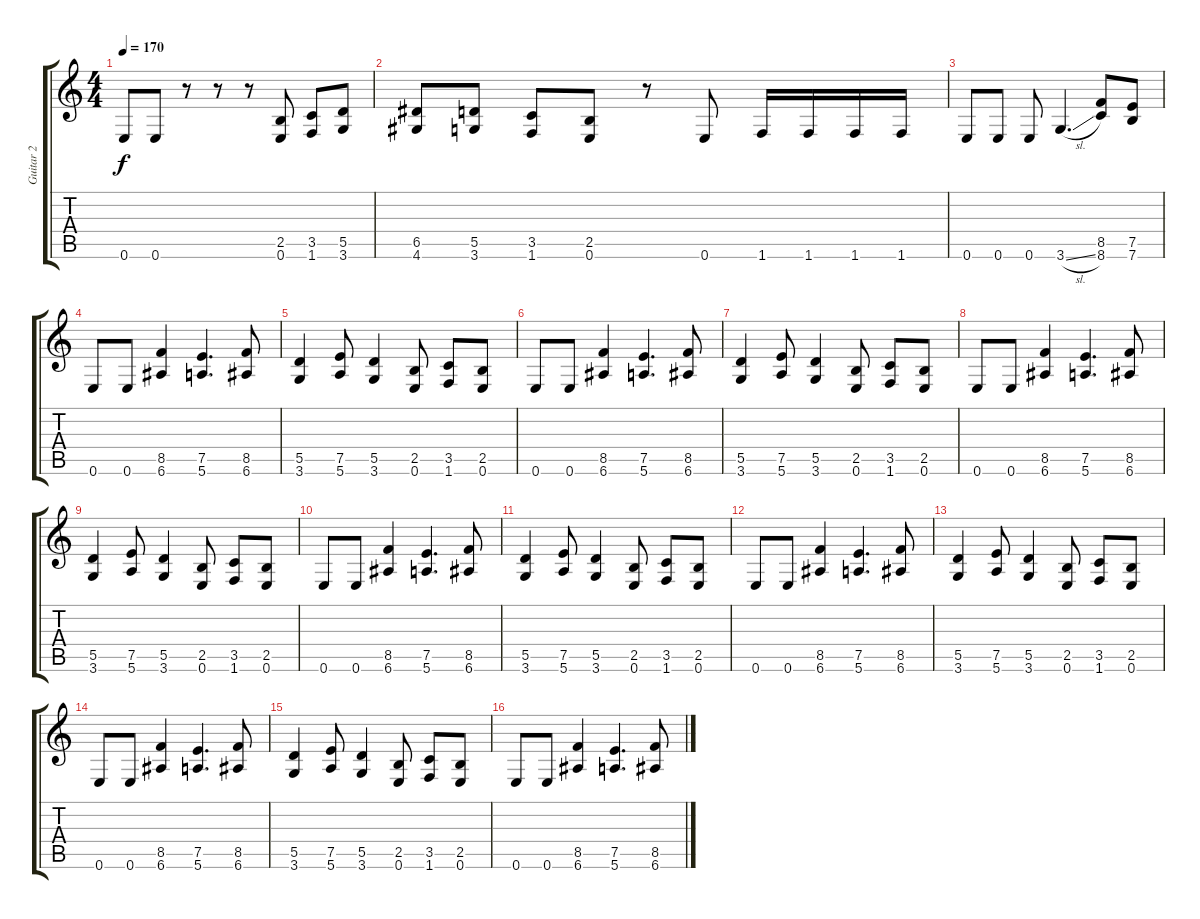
\track ("Guitar 2" "Guitar 2") {instrument overdrivenguitar}
\staff {score tabs}
\tuning (E4 B3 G3 D3 A2 E2) {hide}
\ts (4 4)
\tempo 170
\clef g2
\ks c
0.6.8{dy f} 0.6.8 r.8 r.8 r.8 (2.5 0.6).8 (3.5 1.6).8 (5.5 3.6).8 |
(6.5 4.6).8 (5.5 3.6).8 (3.5 1.6).8 (2.5 0.6).8 r.8 0.6.8 1.6.16 1.6.16 1.6.16 1.6.16 |
0.6.8 0.6.8 0.6.8 3.6{sl}.4{d} (8.5 8.6).8 (7.5 7.6).8 |
0.6.8 0.6.8 (8.5 6.6).4 (7.5 5.6).4{d} (8.5 6.6).8 |
(5.5 3.6).4 (7.5 5.6).8 (5.5 3.6).4 (2.5 0.6).8 (3.5 1.6).8 (2.5 0.6).8 |
0.6.8 0.6.8 (8.5 6.6).4 (7.5 5.6).4{d} (8.5 6.6).8 |
(5.5 3.6).4 (7.5 5.6).8 (5.5 3.6).4 (2.5 0.6).8 (3.5 1.6).8 (2.5 0.6).8 |
0.6.8 0.6.8 (8.5 6.6).4 (7.5 5.6).4{d} (8.5 6.6).8 |
(5.5 3.6).4 (7.5 5.6).8 (5.5 3.6).4 (2.5 0.6).8 (3.5 1.6).8 (2.5 0.6).8 |
0.6.8 0.6.8 (8.5 6.6).4 (7.5 5.6).4{d} (8.5 6.6).8 |
(5.5 3.6).4 (7.5 5.6).8 (5.5 3.6).4 (2.5 0.6).8 (3.5 1.6).8 (2.5 0.6).8 |
0.6.8 0.6.8 (8.5 6.6).4 (7.5 5.6).4{d} (8.5 6.6).8 |
(5.5 3.6).4 (7.5 5.6).8 (5.5 3.6).4 (2.5 0.6).8 (3.5 1.6).8 (2.5 0.6).8 |
0.6.8 0.6.8 (8.5 6.6).4 (7.5 5.6).4{d} (8.5 6.6).8 |
(5.5 3.6).4 (7.5 5.6).8 (5.5 3.6).4 (2.5 0.6).8 (3.5 1.6).8 (2.5 0.6).8 |
0.6.8 0.6.8 (8.5 6.6).4 (7.5 5.6).4{d} (8.5 6.6).8
